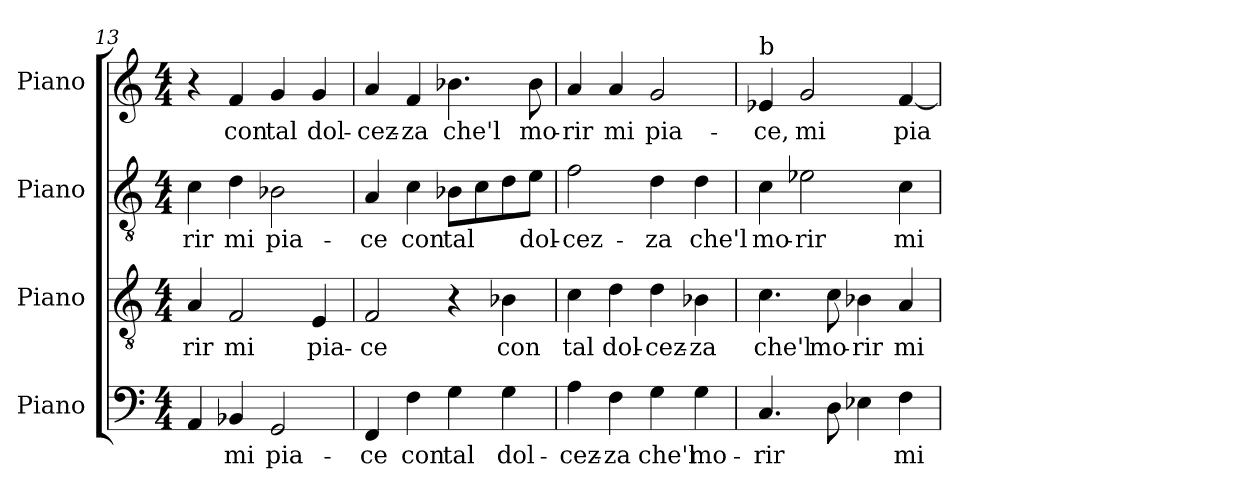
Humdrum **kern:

**kern	**text	**kern	**text	**kern	**text	**kern	**text
*part4	*part4	*part3	*part3	*part2	*part2	*part1	*part1
*staff4	*staff4	*staff3	*staff3	*staff2	*staff2	*staff1	*staff1
*I"Piano	*	*I"Piano	*	*I"Piano	*	*I"Piano	*
*I'Pno.	*	*I'Pno.	*	*I'Pno.	*	*I'Pno.	*
*clefF4	*	*clefGv2	*	*clefGv2	*	*clefG2	*
*	*	*ITrd7c12	*	*ITrd7c12	*	*	*
*k[]	*	*k[]	*	*k[]	*	*k[]	*
*C:	*	*C:	*	*C:	*	*C:	*
*M4/4	*	*M4/4	*	*M4/4	*	*M4/4	*
=13	=13	=13	=13	=13	=13	=13	=13
!	!	!	!LO:LY:b:color=#000000	!	!	!	!
!	!	!	!	!	!LO:LY:b:color=#000000	!	!
4AAi/	.	4AAi/	-rir	4Ci\	-rir	4r	.
!	!LO:LY:b:color=#000000	!	!	!	!	!	!
!	!	!	!LO:LY:b:color=#000000	!	!	!	!
!	!	!	!	!	!LO:LY:b:color=#000000	!	!
!	!	!	!	!	!	!	!LO:LY:b:color=#000000
4BB-i/	mi	2FFi/	mi	4Di\	mi	4fi/	con
!	!LO:LY:b:color=#000000	!	!	!	!	!	!
!	!	!	!	!	!LO:LY:b:color=#000000	!	!
!	!	!	!	!	!	!	!LO:LY:b:color=#000000
2GGi/	pia-	.	.	2BB-i\	pia-	4gi/	tal
!	!	!	!LO:LY:b:color=#000000	!	!	!	!
!	!	!	!	!	!	!	!LO:LY:b:color=#000000
.	.	4EEi/	pia-	.	.	4gi/	dol-
=14	=14	=14	=14	=14	=14	=14	=14
!	!LO:LY:b:color=#000000	!	!	!	!	!	!
!	!	!	!LO:LY:b:color=#000000	!	!	!	!
!	!	!	!	!	!LO:LY:b:color=#000000	!	!
!	!	!	!	!	!	!	!LO:LY:b:color=#000000
4FFi/	-ce	2FFi/	-ce	4AAi/	-ce	4ai/	-cez-
!	!LO:LY:b:color=#000000	!	!	!	!	!	!
!	!	!	!	!	!LO:LY:b:color=#000000	!	!
!	!	!	!	!	!	!	!LO:LY:b:color=#000000
4Fi\	con	.	.	4Ci\	con	4fi/	-za
!	!LO:LY:b:color=#000000	!	!	!	!	!	!
!	!	!	!	!	!LO:LY:b:color=#000000	!	!
!	!	!	!	!	!	!	!LO:LY:b:color=#000000
4Gi\	tal	4r	.	8BB-i\L	tal	4.b-i\	che'l
.	.	.	.	8Ci\	.	.	.
!	!LO:LY:b:color=#000000	!	!	!	!	!	!
!	!	!	!LO:LY:b:color=#000000	!	!	!	!
4Gi\	dol-	4BB-i\	con	8Di\	.	.	.
!	!	!	!	!	!LO:LY:b:color=#000000	!	!
!	!	!	!	!	!	!	!LO:LY:b:color=#000000
.	.	.	.	8Ei\J	dol-	8b-i\	mo-
=15	=15	=15	=15	=15	=15	=15	=15
!	!LO:LY:b:color=#000000	!	!	!	!	!	!
!	!	!	!LO:LY:b:color=#000000	!	!	!	!
!	!	!	!	!	!LO:LY:b:color=#000000	!	!
!	!	!	!	!	!	!	!LO:LY:b:color=#000000
4Ai\	-cez-	4Ci\	tal	2Fi\	-cez-	4ai/	-rir
!	!LO:LY:b:color=#000000	!	!	!	!	!	!
!	!	!	!LO:LY:b:color=#000000	!	!	!	!
!	!	!	!	!	!	!	!LO:LY:b:color=#000000
4Fi\	-za	4Di\	dol-	.	.	4ai/	mi
!	!LO:LY:b:color=#000000	!	!	!	!	!	!
!	!	!	!LO:LY:b:color=#000000	!	!	!	!
!	!	!	!	!	!LO:LY:b:color=#000000	!	!
!	!	!	!	!	!	!	!LO:LY:b:color=#000000
4Gi\	che'l	4Di\	-cez-	4Di\	-za	2gi/	pia-
!	!LO:LY:b:color=#000000	!	!	!	!	!	!
!	!	!	!LO:LY:b:color=#000000	!	!	!	!
!	!	!	!	!	!LO:LY:b:color=#000000	!	!
4Gi\	mo-	4BB-i\	-za	4Di\	che'l	.	.
!!LO:PB:g=z
=16	=16	=16	=16	=16	=16	=16	=16
!	!LO:LY:b:color=#000000	!	!	!	!	!	!
!	!	!	!LO:LY:b:color=#000000	!	!	!	!
!	!	!	!	!	!LO:LY:b:color=#000000	!	!
!	!	!	!	!	!	!LO:TX:a:t=b	!
!	!	!	!	!	!	!	!LO:LY:b:color=#000000
4.Ci/	-rir	4.Ci\	che'l	4Ci\	mo-	4e-i/	-ce,
!	!	!	!	!	!LO:LY:b:color=#000000	!	!
!	!	!	!	!	!	!	!LO:LY:b:color=#000000
.	.	.	.	2E-Xi\	-rir	2gi/	mi
!	!	!	!LO:LY:b:color=#000000	!	!	!	!
8Di\	.	8Ci\	mo-	.	.	.	.
!	!	!	!LO:LY:b:color=#000000	!	!	!	!
4E-Xi\	.	4BB-i\	-rir	.	.	.	.
!	!LO:LY:b:color=#000000	!	!	!	!	!	!
!	!	!	!LO:LY:b:color=#000000	!	!	!	!
!	!	!	!	!	!LO:LY:b:color=#000000	!	!
!	!	!	!	!	!	!	!LO:LY:b:color=#000000
4Fi\	mi	4AAi/	mi	4Ci\	mi	[4fi/	pia-
=	=	=	=	=	=	=	=
*-	*-	*-	*-	*-	*-	*-	*-
